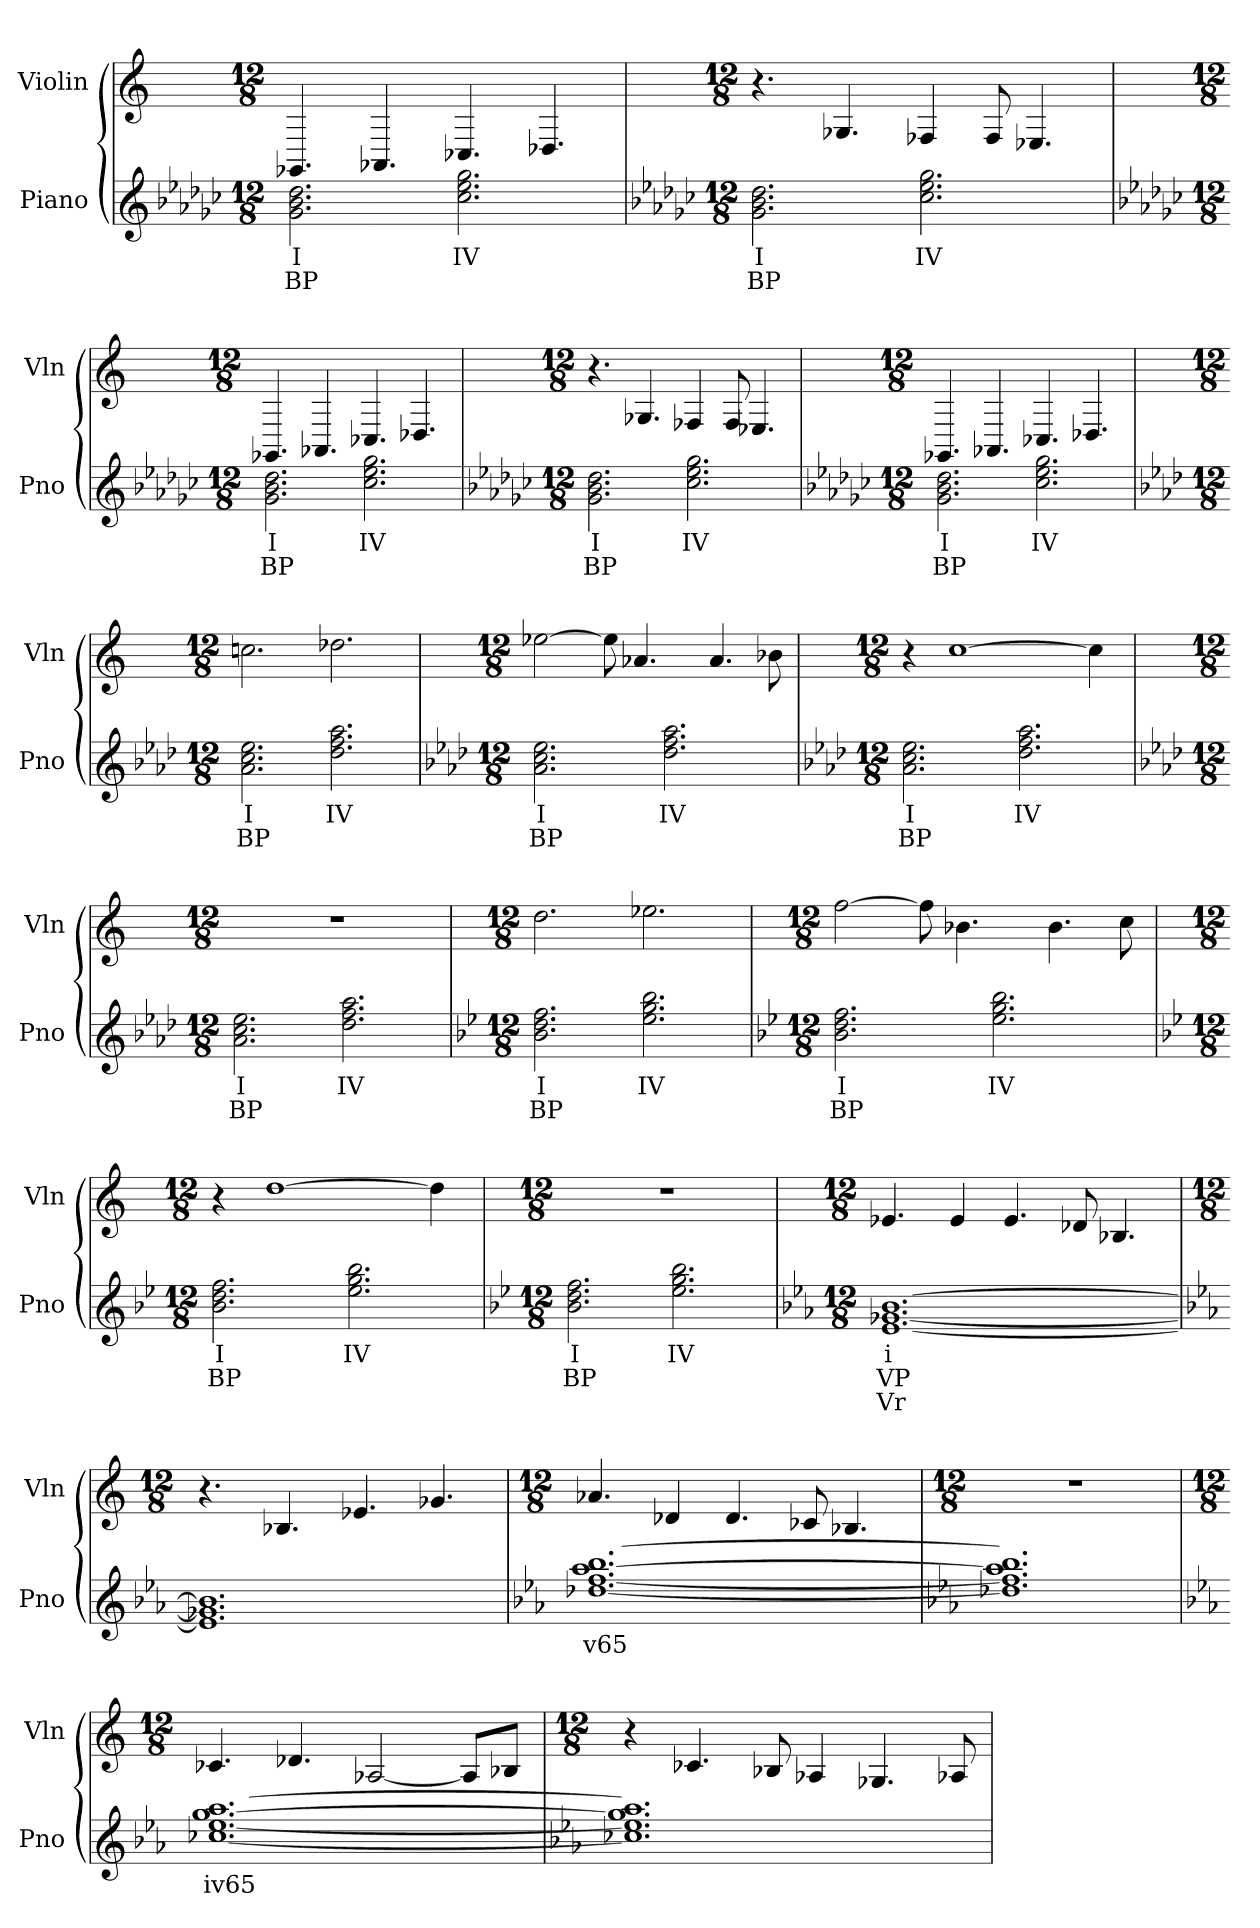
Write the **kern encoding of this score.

**kern	**text	**text	**text	**kern
*part2	*part2	*part2	*part2	*part1
*staff2	*staff2	*staff2	*staff2	*staff1
*I"Piano	*	*	*	*I"Violin
*I'Pno	*	*	*	*I'Vln
*k[b-e-a-d-g-c-]	*	*	*	*
*G-:	*	*	*	*
*M12/8	*	*	*	*M12/8
=	=	=	=	=
2.g- 2.b- 2.dd-	I	BP	.	4.GG-X
.	.	.	.	4.AA-X
2.cc- 2.ee- 2.gg-	IV	.	.	4.C-X
.	.	.	.	4.D-X
=	=	=	=	=
*k[b-e-a-d-g-c-]	*	*	*	*
*G-:	*	*	*	*
*M12/8	*	*	*	*M12/8
2.g- 2.b- 2.dd-	I	BP	.	4.r
.	.	.	.	4.G-X
2.cc- 2.ee- 2.gg-	IV	.	.	4F-X
.	.	.	.	8F-
.	.	.	.	4.E-X
=	=	=	=	=
*k[b-e-a-d-g-c-]	*	*	*	*
*G-:	*	*	*	*
*M12/8	*	*	*	*M12/8
2.g- 2.b- 2.dd-	I	BP	.	4.GG-X
.	.	.	.	4.AA-X
2.cc- 2.ee- 2.gg-	IV	.	.	4.C-X
.	.	.	.	4.D-X
=	=	=	=	=
*k[b-e-a-d-g-c-]	*	*	*	*
*G-:	*	*	*	*
*M12/8	*	*	*	*M12/8
2.g- 2.b- 2.dd-	I	BP	.	4.r
.	.	.	.	4.G-X
2.cc- 2.ee- 2.gg-	IV	.	.	4F-X
.	.	.	.	8F-
.	.	.	.	4.E-X
=	=	=	=	=
*k[b-e-a-d-g-c-]	*	*	*	*
*G-:	*	*	*	*
*M12/8	*	*	*	*M12/8
2.g- 2.b- 2.dd-	I	BP	.	4.GG-X
.	.	.	.	4.AA-X
2.cc- 2.ee- 2.gg-	IV	.	.	4.C-X
.	.	.	.	4.D-X
=	=	=	=	=
*k[b-e-a-d-]	*	*	*	*
*A-:	*	*	*	*
*M12/8	*	*	*	*M12/8
2.a- 2.cc 2.ee-	I	BP	.	2.ccn
2.dd- 2.ff 2.aa-	IV	.	.	2.dd-X
=	=	=	=	=
*k[b-e-a-d-]	*	*	*	*
*A-:	*	*	*	*
*M12/8	*	*	*	*M12/8
2.a- 2.cc 2.ee-	I	BP	.	[2ee-X
.	.	.	.	8ee-]
.	.	.	.	4.a-X
2.dd- 2.ff 2.aa-	IV	.	.	.
.	.	.	.	4.a-
.	.	.	.	8b-X
=	=	=	=	=
*k[b-e-a-d-]	*	*	*	*
*A-:	*	*	*	*
*M12/8	*	*	*	*M12/8
2.a- 2.cc 2.ee-	I	BP	.	4r
.	.	.	.	[1cc
2.dd- 2.ff 2.aa-	IV	.	.	.
.	.	.	.	4cc]
=	=	=	=	=
*k[b-e-a-d-]	*	*	*	*
*A-:	*	*	*	*
*M12/8	*	*	*	*M12/8
2.a- 2.cc 2.ee-	I	BP	.	1.r
2.dd- 2.ff 2.aa-	IV	.	.	.
=	=	=	=	=
*k[b-e-]	*	*	*	*
*B-:	*	*	*	*
*M12/8	*	*	*	*M12/8
2.b- 2.dd 2.ff	I	BP	.	2.dd
2.ee- 2.gg 2.bb-	IV	.	.	2.ee-X
=	=	=	=	=
*k[b-e-]	*	*	*	*
*B-:	*	*	*	*
*M12/8	*	*	*	*M12/8
2.b- 2.dd 2.ff	I	BP	.	[2ff
.	.	.	.	8ff]
.	.	.	.	4.b-X
2.ee- 2.gg 2.bb-	IV	.	.	.
.	.	.	.	4.b-
.	.	.	.	8cc
=	=	=	=	=
*k[b-e-]	*	*	*	*
*B-:	*	*	*	*
*M12/8	*	*	*	*M12/8
2.b- 2.dd 2.ff	I	BP	.	4r
.	.	.	.	[1dd
2.ee- 2.gg 2.bb-	IV	.	.	.
.	.	.	.	4dd]
=	=	=	=	=
*k[b-e-]	*	*	*	*
*B-:	*	*	*	*
*M12/8	*	*	*	*M12/8
2.b- 2.dd 2.ff	I	BP	.	1.r
2.ee- 2.gg 2.bb-	IV	.	.	.
=	=	=	=	=
*k[b-e-a-]	*	*	*	*
*E-:	*	*	*	*
*M12/8	*	*	*	*M12/8
[1.e- [1.g-X [1.b-	i	VP	Vr	4.e-X
.	.	.	.	4e-
.	.	.	.	4.e-
.	.	.	.	8d-X
.	.	.	.	4.B-X
=	=	=	=	=
*k[b-e-a-]	*	*	*	*
*E-:	*	*	*	*
*	*	*	*	*M12/8
1.e-] 1.g-X] 1.b-]	.	.	.	4.r
.	.	.	.	4.B-X
.	.	.	.	4.e-X
.	.	.	.	4.g-X
=	=	=	=	=
*k[b-e-a-]	*	*	*	*
*E-:	*	*	*	*
*	*	*	*	*M12/8
[1.dd-X [1.ff [1.aa- [1.bb-	v65	.	.	4.a-X
.	.	.	.	4d-X
.	.	.	.	4.d-
.	.	.	.	8c-X
.	.	.	.	4.B-X
=	=	=	=	=
*k[b-e-a-]	*	*	*	*
*E-:	*	*	*	*
*	*	*	*	*M12/8
1.dd-X] 1.ff] 1.aa-] 1.bb-]	.	.	.	1.r
=	=	=	=	=
*k[b-e-a-]	*	*	*	*
*E-:	*	*	*	*
*	*	*	*	*M12/8
[1.cc-X [1.ee- [1.gg [1.aa-	iv65	.	.	4.c-X
.	.	.	.	4.d-X
.	.	.	.	[2A-X
.	.	.	.	8A-L]
.	.	.	.	8B-XJ
=	=	=	=	=
*k[b-e-a-]	*	*	*	*
*E-:	*	*	*	*
*	*	*	*	*M12/8
1.cc-X] 1.ee-] 1.gg] 1.aa-]	.	.	.	4r
.	.	.	.	4.c-X
.	.	.	.	8B-X
.	.	.	.	4A-X
.	.	.	.	4.G-X
.	.	.	.	8A-X
=	=	=	=	=
*-	*-	*-	*-	*-
